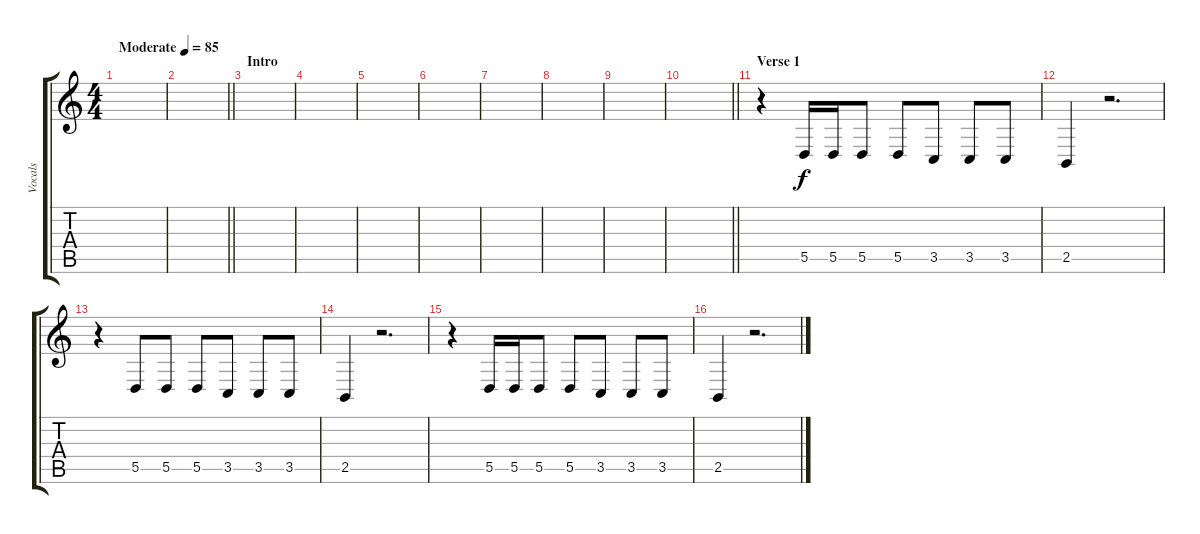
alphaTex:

\track ("Vocals" "Vocals") {instrument sopranosax}
\staff {score tabs}
\tuning (E4 B3 G3 D3 A2 E2) {hide}
\ts (4 4)
\tempo (85 "Moderate")
\clef g2
\ks c
|
\barLineRight lightlight
|
\section ("" "Intro")
|
|
|
|
|
|
|
\barLineRight lightlight
|
\section ("" "Verse 1")
r.4 5.5.16 5.5.16 5.5.8 5.5.8 3.5.8 3.5.8 3.5.8 |
2.5.4 r.2{d} |
r.4 5.5.8 5.5.8 5.5.8 3.5.8 3.5.8 3.5.8 |
2.5.4 r.2{d} |
r.4 5.5.16 5.5.16 5.5.8 5.5.8 3.5.8 3.5.8 3.5.8 |
2.5.4 r.2{d}
